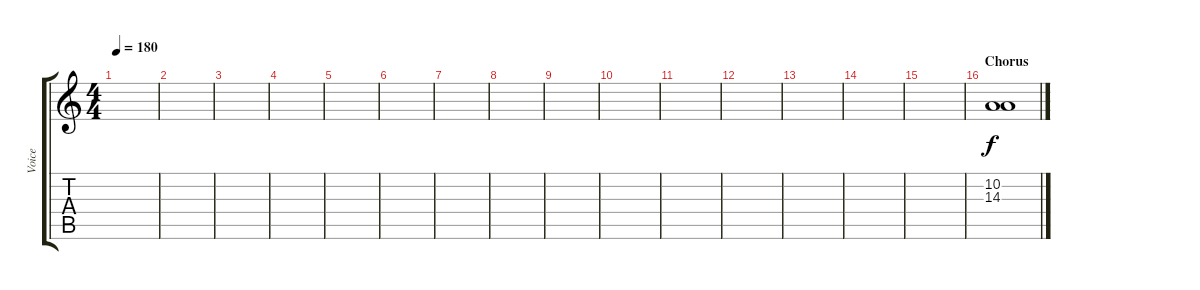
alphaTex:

\track ("Voice" "Voice") {instrument choiraahs}
\staff {score tabs}
\tuning (E4 B3 G3 D3 A2 E2) {hide}
\ts (4 4)
\tempo 180
\clef g2
\ks c
|
|
|
|
|
|
|
|
|
|
|
|
|
|
|
\section ("" "Chorus")
(10.2 14.3).1
